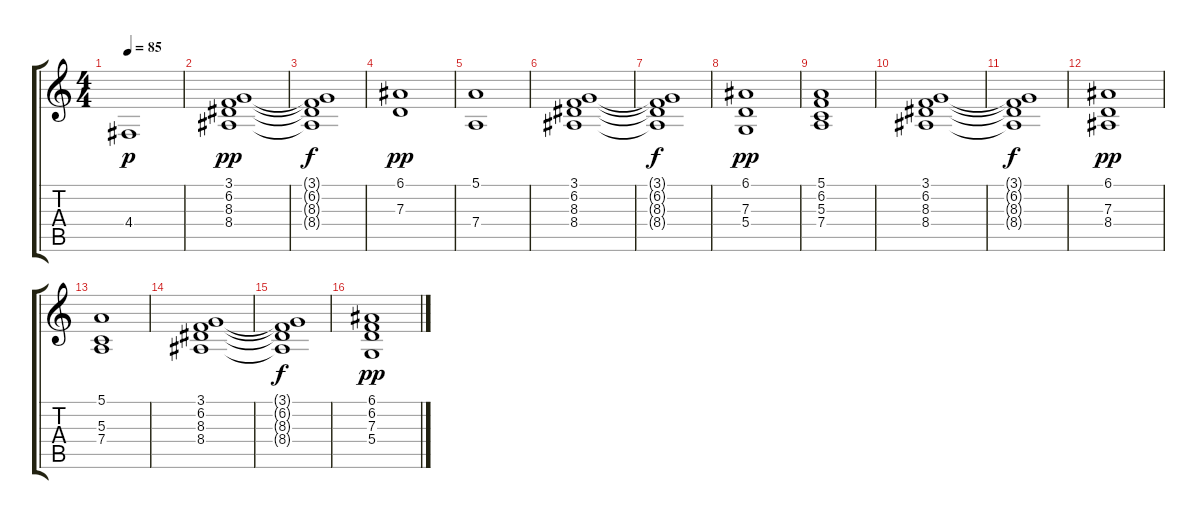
\track "" {instrument stringensemble1}
\staff {score tabs}
\tuning (E4 B3 G3 D3 A2 E2) {hide}
\ts (4 4)
\tempo 85
\clef g2
\ks c
4.4.1{dy p} |
(3.1 6.2 8.3 8.4).1{dy pp} |
(3.1{t} 6.2{t} 8.3{t} 8.4{t}).1{dy f} |
(6.1 7.3).1{dy pp} |
(5.1 7.4).1 |
(3.1 6.2 8.3 8.4).1 |
(3.1{t} 6.2{t} 8.3{t} 8.4{t}).1{dy f} |
(6.1 7.3 5.4).1{dy pp} |
(5.1 6.2 5.3 7.4).1 |
(3.1 6.2 8.3 8.4).1 |
(3.1{t} 6.2{t} 8.3{t} 8.4{t}).1{dy f} |
(6.1 7.3 8.4).1{dy pp} |
(5.1 5.3 7.4).1 |
(3.1 6.2 8.3 8.4).1 |
(3.1{t} 6.2{t} 8.3{t} 8.4{t}).1{dy f} |
(6.1 6.2 7.3 5.4).1{dy pp}
